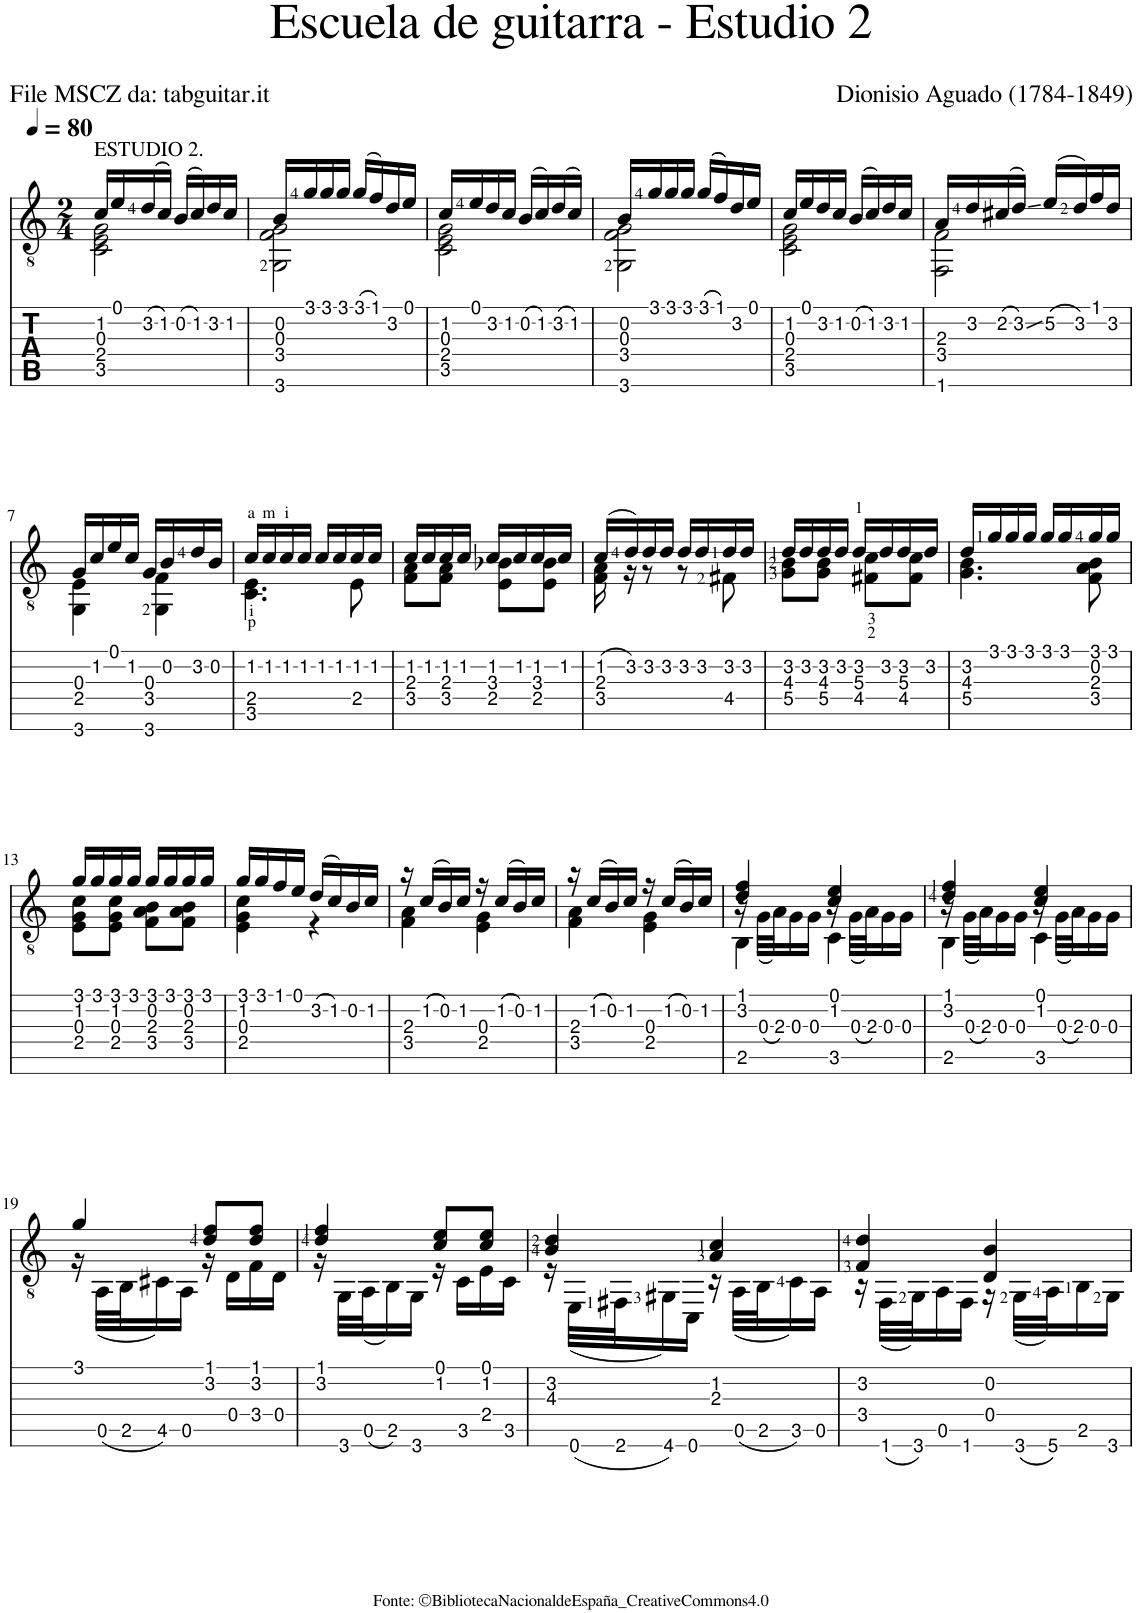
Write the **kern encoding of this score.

**kern	**kern
*part1	*part1
*staff2	*staff1
*I"Guitar	*
*I'Guit.	*
*stria6	*
*	*clefGv2
*k[]	*k[]
*M2/4	*M2/4
*MM80	*MM80
=1	=1
*^	*^
!	!	!LO:TX:a:t=ESTUDIO 2.	!
16cLL	2C 2E 2G	16c/LL	2C\ 2E\ 2G\
16eJ	.	16e/	.
16dL	.	(16d/	.
16cJJ	.	16c/JJ)	.
16BLL	.	(16B/LL	.
16cJ	.	16c/)	.
16dL	.	16d/	.
16cJJ	.	16c/JJ	.
=2	=2	=2	=2
16BLL	2GG 2F 2G	16B/LL	2GG\ 2F\ 2G\
16gJ	.	16g/	.
16gL	.	16g/	.
16gJJ	.	16g/JJ	.
16gLL	.	(16g/LL	.
16fJ	.	16f/)	.
16dL	.	16d/	.
16eJJ	.	16e/JJ	.
=3	=3	=3	=3
16cLL	2C 2E 2G	16c/LL	2C\ 2E\ 2G\
16eJ	.	16e/	.
16dL	.	16d/	.
16cJJ	.	16c/JJ	.
16BLL	.	(16B/LL	.
16cJ	.	16c/)	.
16dL	.	(16d/	.
16cJJ	.	16c/JJ)	.
=4	=4	=4	=4
16BLL	2GG 2F 2G	16B/LL	2GG\ 2F\ 2G\
16gJ	.	16g/	.
16gL	.	16g/	.
16gJJ	.	16g/JJ	.
16gLL	.	(16g/LL	.
16fJ	.	16f/)	.
16dL	.	16d/	.
16eJJ	.	16e/JJ	.
=5	=5	=5	=5
16cLL	2C 2E 2G	16c/LL	2C\ 2E\ 2G\
16eJ	.	16e/	.
16dL	.	16d/	.
16cJJ	.	16c/JJ	.
16BLL	.	(16B/LL	.
16cJ	.	16c/)	.
16dL	.	16d/	.
16cJJ	.	16c/JJ	.
=6	=6	=6	=6
16ALL	2FF 2F	16A/LL	2FF\ 2F\
16dJ	.	16d/	.
16c#L	.	(16c#X/	.
16dJJ	.	16d/JJ)	.
16eLL	.	(16e/LL	.
16dJ	.	16d/)	.
16fL	.	16f/	.
16dJJ	.	16d/JJ	.
!!LO:LB:g=z	!!
=7	=7	=7	=7
16GLL	4GG 4E	16G/LL	4GG\ 4E\
16cJ	.	16c/	.
16eL	.	16e/	.
16cJJ	.	16c/JJ	.
16GLL	4GG 4F	16G/LL	4GG\ 4F\
16BJ	.	16B/	.
16dL	.	16d/	.
16BJJ	.	16B/JJ	.
=8	=8	=8	=8
16cLL	4.C 4.E	16c/LL	4.C\ 4.E\
16cJ	.	16c/	.
16cL	.	16c/	.
16cJJ	.	16c/JJ	.
16cLL	.	16c/LL	.
16cJ	.	16c/	.
16cL	8E	16c/	8E\
16cJJ	.	16c/JJ	.
=9	=9	=9	=9
16cLL	8F\ 8A\L	16c/LL	8F\ 8A\L
16cJ	.	16c/	.
16cL	8F\ 8A\J	16c/	8F\ 8A\J
16cJJ	.	16c/JJ	.
16cLL	8E\ 8B-\L	16c/LL	8E\ 8B-X\L
16cJ	.	16c/	.
16cL	8E\ 8B-\J	16c/	8E\ 8B-\J
16cJJ	.	16c/JJ	.
=10	=10	=10	=10
16cLL	16F 16A	(16c/LL	16F\ 16A\
16dJ	16r	16d/)	16r
16dL	8r	16d/	8r
16dJJ	.	16d/JJ	.
16dLL	8r	16d/LL	8r
16dJ	.	16d/	.
16dL	8F#	16d/	8F#X\
16dJJ	.	16d/JJ	.
=11	=11	=11	=11
16dLL	8G\ 8B\L	16d/LL	8G\ 8B\L
16dJ	.	16d/	.
16dL	8G\ 8B\J	16d/	8G\ 8B\J
16dJJ	.	16d/JJ	.
16dLL	8F#\ 8c\L	16d/LL	8F#X\ 8c\L
16dJ	.	16d/	.
16dL	8F#\ 8c\J	16d/	8F#\ 8c\J
16dJJ	.	16d/JJ	.
=12	=12	=12	=12
16dLL	4.G 4.B	16d/LL	4.G\ 4.B\
16gJ	.	16g/	.
16gL	.	16g/	.
16gJJ	.	16g/JJ	.
16gLL	.	16g/LL	.
16gJ	.	16g/	.
16gL	8F 8A 8B	16g/	8F\ 8A\ 8B\
16gJJ	.	16g/JJ	.
!!LO:LB:g=z	!!
=13	=13	=13	=13
16gLL	8E\ 8G\ 8c\L	16g/LL	8E\ 8G\ 8c\L
16gJ	.	16g/	.
16gL	8E\ 8G\ 8c\J	16g/	8E\ 8G\ 8c\J
16gJJ	.	16g/JJ	.
16gLL	8F\ 8A\ 8B\L	16g/LL	8F\ 8A\ 8B\L
16gJ	.	16g/	.
16gL	8F\ 8A\ 8B\J	16g/	8F\ 8A\ 8B\J
16gJJ	.	16g/JJ	.
=14	=14	=14	=14
16gLL	4E 4G 4c	16g/LL	4E\ 4G\ 4c\
16gJ	.	16g/	.
16fL	.	16f/	.
16eJJ	.	16e/JJ	.
16dLL	4r	(16d/LL	4r
16cJ	.	16c/)	.
16BL	.	16B/	.
16cJJ	.	16c/JJ	.
=15	=15	=15	=15
16r	4F 4A	16r	4F\ 4A\
16cLL	.	(16c/LL	.
16B	.	16B/)	.
16cJJ	.	16c/JJ	.
16r	4E 4G	16r	4E\ 4G\
16cLL	.	(16c/LL	.
16B	.	16B/)	.
16cJJ	.	16c/JJ	.
=16	=16	=16	=16
16r	4F 4A	16r	4F\ 4A\
16cLL	.	(16c/LL	.
16B	.	16B/)	.
16cJJ	.	16c/JJ	.
16r	4E 4G	16r	4E\ 4G\
16cLL	.	(16c/LL	.
16B	.	16B/)	.
16cJJ	.	16c/JJ	.
=17	=17	=17	=17
*	*^	*	*^
4d 4f	16r	4BB	4d/ 4f/	16r	4BB\
.	32GLLL	.	.	(32G\LLL	.
.	32AJJ	.	.	32A\J)	.
.	16GL	.	.	16G\	.
.	16GJJ	.	.	16G\JJ	.
4c 4e	16r	4C	4c/ 4e/	16r	4C\
.	32GLLL	.	.	(32G\LLL	.
.	32AJJ	.	.	32A\J)	.
.	16GL	.	.	16G\	.
.	16GJJ	.	.	16G\JJ	.
=18	=18	=18	=18	=18	=18
4d 4f	16r	4BB	4d/ 4f/	16r	4BB\
.	32GLLL	.	.	(32G\LLL	.
.	32AJJ	.	.	32A\J)	.
.	16GL	.	.	16G\	.
.	16GJJ	.	.	16G\JJ	.
4c 4e	16r	4C	4c/ 4e/	16r	4C\
.	32GLLL	.	.	(32G\LLL	.
.	32AJJ	.	.	32A\J)	.
.	16GL	.	.	16G\	.
.	16GJJ	.	.	16G\JJ	.
*	*v	*v	*	*	*
*	*	*	*v	*v
!!LO:LB:g=z
=19	=19	=19	=19
4g	16r	4g/	16r
.	32AALLL	.	(32AA\LLL
.	32BBJJ	.	32BB\J
.	16C#L	.	16C#X\)
.	16AAJJ	.	16AA\JJ
8d\ 8f\L	16r	8d/ 8f/L	16r
.	16DLL	.	16D\LL
8d\ 8f\J	16F	8d/ 8f/J	16F\
.	16DJJ	.	16D\JJ
=20	=20	=20	=20
4d 4f	16r	4d/ 4f/	16r
.	32GGLLL	.	32GG\LLL
.	32AAJJ	.	(32AA\J
.	16BBL	.	16BB\)
.	16GGJJ	.	16GG\JJ
8c\ 8e\L	16r	8c/ 8e/L	16r
.	16CLL	.	16C\LL
8c\ 8e\J	16E	8c/ 8e/J	16E\
.	16CJJ	.	16C\JJ
=21	=21	=21	=21
4B 4d	16r	4B/ 4d/	16r
.	32EELLL	.	(32EE\LLL
.	32FF#JJ	.	32FF#X\J
.	16GG#L	.	16GG#X\)
.	16CCJJ	.	16CC\JJ
4A 4c	16r	4A/ 4c/	16r
.	32AALLL	.	(32AA\LLL
.	32BBJJ	.	32BB\J
.	16CL	.	16C\)
.	16AAJJ	.	16AA\JJ
=22	=22	=22	=22
4F 4d	16r	4F/ 4d/	16r
.	32FFLLL	.	(32FF\LLL
.	32GGJJ	.	32GG\J)
.	16AAL	.	16AA\
.	16FFJJ	.	16FF\JJ
4D 4B	16r	4D/ 4B/	16r
.	32GGLLL	.	(32GG\LLL
.	32AAJJ	.	32AA\J)
.	16BBL	.	16BB\
.	16GGJJ	.	16GG\JJ
*v	*v	*	*
*	*v	*v
=	=
*-	*-
